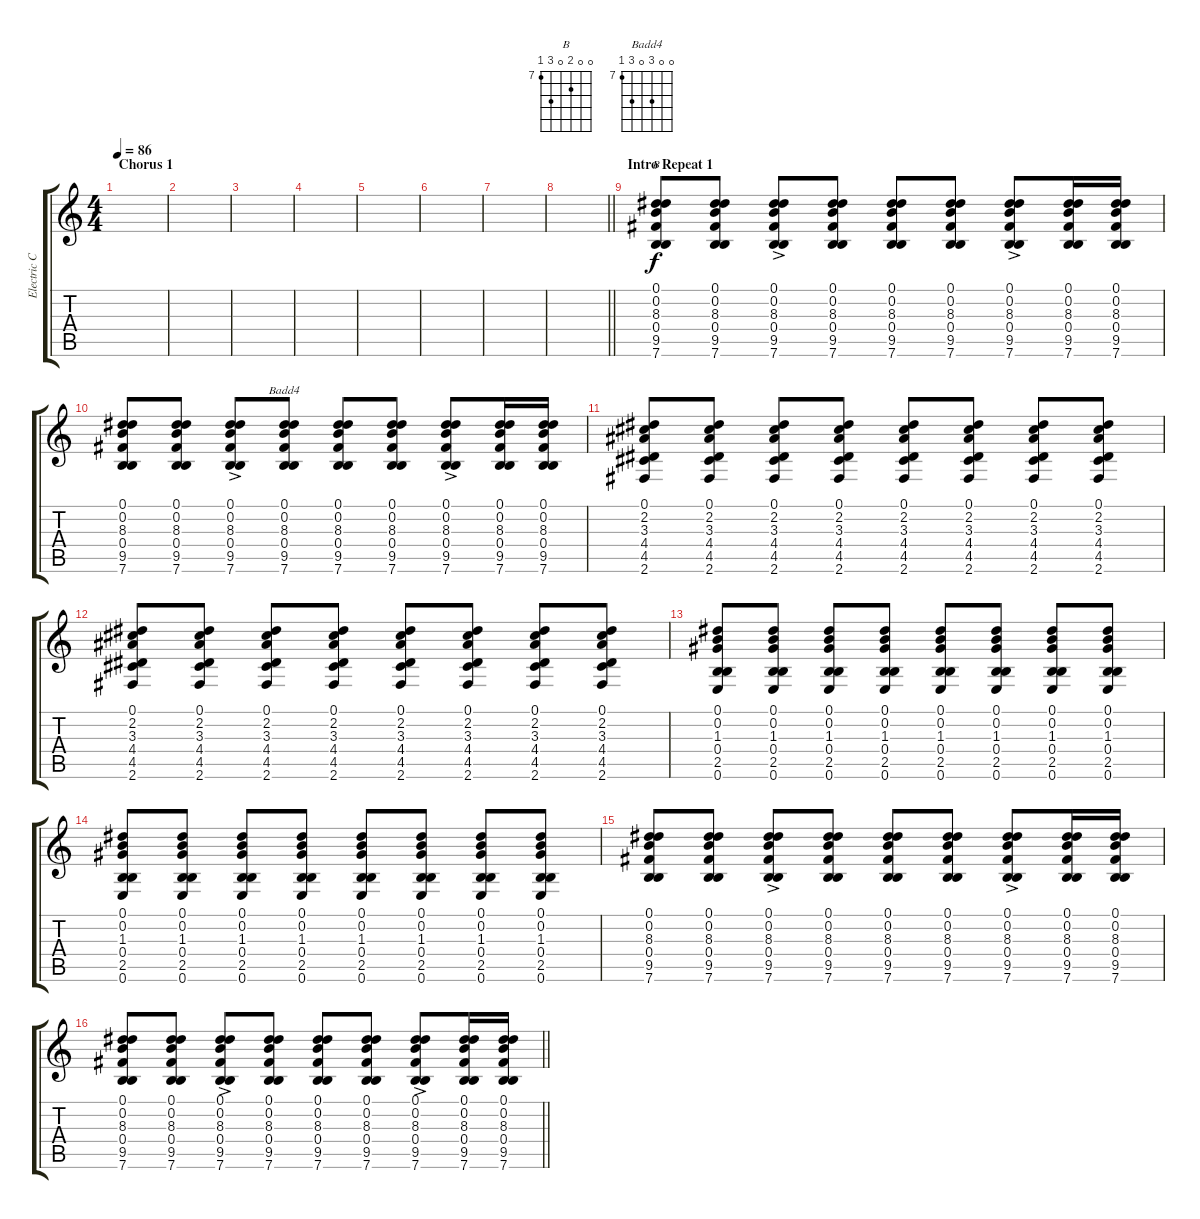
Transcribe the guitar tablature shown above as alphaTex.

\track ("Electric Chords" "Electric C") {instrument electricguitarclean}
\staff {score tabs}
\tuning (Eb4 B3 G3 B2 A2 E2) {hide}
\chord ("B" 0 0 8 0 9 7) {firstfret 7}
\chord ("Badd4" 0 0 9 0 9 7) {firstfret 7}
\ts (4 4)
\section ("" "Chorus 1")
\tempo 86
\clef g2
\ks c
|
|
|
|
|
|
|
\barLineRight lightlight
|
\section ("" "Intro Repeat 1")
(0.1 0.2 8.3 0.4 9.5 7.6).8{ch "B"} (0.1 0.2 8.3 0.4 9.5 7.6).8 (0.1 0.2 8.3 0.4 9.5 7.6{ac}).8 (0.1 0.2 8.3 0.4 9.5 7.6).8 (0.1 0.2 8.3 0.4 9.5 7.6).8 (0.1 0.2 8.3 0.4 9.5 7.6).8 (0.1 0.2 8.3 0.4{ac} 9.5 7.6).8 (0.1 0.2 8.3 0.4 9.5 7.6).16 (0.1 0.2 8.3 0.4 9.5 7.6).16 |
(0.1 0.2 8.3 0.4 9.5 7.6).8 (0.1 0.2 8.3 0.4 9.5 7.6).8 (0.1 0.2 8.3 0.4 9.5 7.6{ac}).8 (0.1 0.2 8.3 0.4 9.5 7.6).8{ch "Badd4"} (0.1 0.2 8.3 0.4 9.5 7.6).8 (0.1 0.2 8.3 0.4 9.5 7.6).8 (0.1 0.2 8.3 0.4{ac} 9.5 7.6).8 (0.1 0.2 8.3 0.4 9.5 7.6).16 (0.1 0.2 8.3 0.4 9.5 7.6).16 |
(0.1 2.2 3.3 4.4 4.5 2.6).8 (0.1 2.2 3.3 4.4 4.5 2.6).8 (0.1 2.2 3.3 4.4 4.5 2.6).8 (0.1 2.2 3.3 4.4 4.5 2.6).8 (0.1 2.2 3.3 4.4 4.5 2.6).8 (0.1 2.2 3.3 4.4 4.5 2.6).8 (0.1 2.2 3.3 4.4 4.5 2.6).8 (0.1 2.2 3.3 4.4 4.5 2.6).8 |
(0.1 2.2 3.3 4.4 4.5 2.6).8 (0.1 2.2 3.3 4.4 4.5 2.6).8 (0.1 2.2 3.3 4.4 4.5 2.6).8 (0.1 2.2 3.3 4.4 4.5 2.6).8 (0.1 2.2 3.3 4.4 4.5 2.6).8 (0.1 2.2 3.3 4.4 4.5 2.6).8 (0.1 2.2 3.3 4.4 4.5 2.6).8 (0.1 2.2 3.3 4.4 4.5 2.6).8 |
(0.1 0.2 1.3 0.4 2.5 0.6).8 (0.1 0.2 1.3 0.4 2.5 0.6).8 (0.1 0.2 1.3 0.4 2.5 0.6).8 (0.1 0.2 1.3 0.4 2.5 0.6).8 (0.1 0.2 1.3 0.4 2.5 0.6).8 (0.1 0.2 1.3 0.4 2.5 0.6).8 (0.1 0.2 1.3 0.4 2.5 0.6).8 (0.1 0.2 1.3 0.4 2.5 0.6).8 |
(0.1 0.2 1.3 0.4 2.5 0.6).8 (0.1 0.2 1.3 0.4 2.5 0.6).8 (0.1 0.2 1.3 0.4 2.5 0.6).8 (0.1 0.2 1.3 0.4 2.5 0.6).8 (0.1 0.2 1.3 0.4 2.5 0.6).8 (0.1 0.2 1.3 0.4 2.5 0.6).8 (0.1 0.2 1.3 0.4 2.5 0.6).8 (0.1 0.2 1.3 0.4 2.5 0.6).8 |
(0.1 0.2 8.3 0.4 9.5 7.6).8 (0.1 0.2 8.3 0.4 9.5 7.6).8 (0.1 0.2 8.3 0.4 9.5 7.6{ac}).8 (0.1 0.2 8.3 0.4 9.5 7.6).8 (0.1 0.2 8.3 0.4 9.5 7.6).8 (0.1 0.2 8.3 0.4 9.5 7.6).8 (0.1 0.2 8.3 0.4{ac} 9.5 7.6).8 (0.1 0.2 8.3 0.4 9.5 7.6).16 (0.1 0.2 8.3 0.4 9.5 7.6).16 |
\barLineRight lightlight
(0.1 0.2 8.3 0.4 9.5 7.6).8 (0.1 0.2 8.3 0.4 9.5 7.6).8 (0.1 0.2 8.3 0.4 9.5 7.6{ac}).8 (0.1 0.2 8.3 0.4 9.5 7.6).8 (0.1 0.2 8.3 0.4 9.5 7.6).8 (0.1 0.2 8.3 0.4 9.5 7.6).8 (0.1 0.2 8.3 0.4{ac} 9.5 7.6).8 (0.1 0.2 8.3 0.4 9.5 7.6).16 (0.1 0.2 8.3 0.4 9.5 7.6).16
